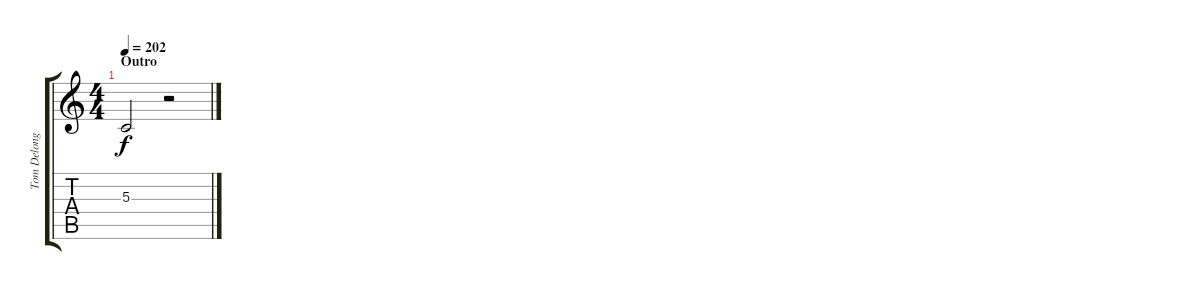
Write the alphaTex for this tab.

\track ("Tom Delonge - Vocals" "Tom Delong") {instrument altosax}
\staff {score tabs}
\tuning (E4 B3 G3 D3 A2 E2) {hide}
\ts (4 4)
\section ("" "Outro")
\tempo 202
\clef g2
\ks c
5.3.2{dy f} r.2
